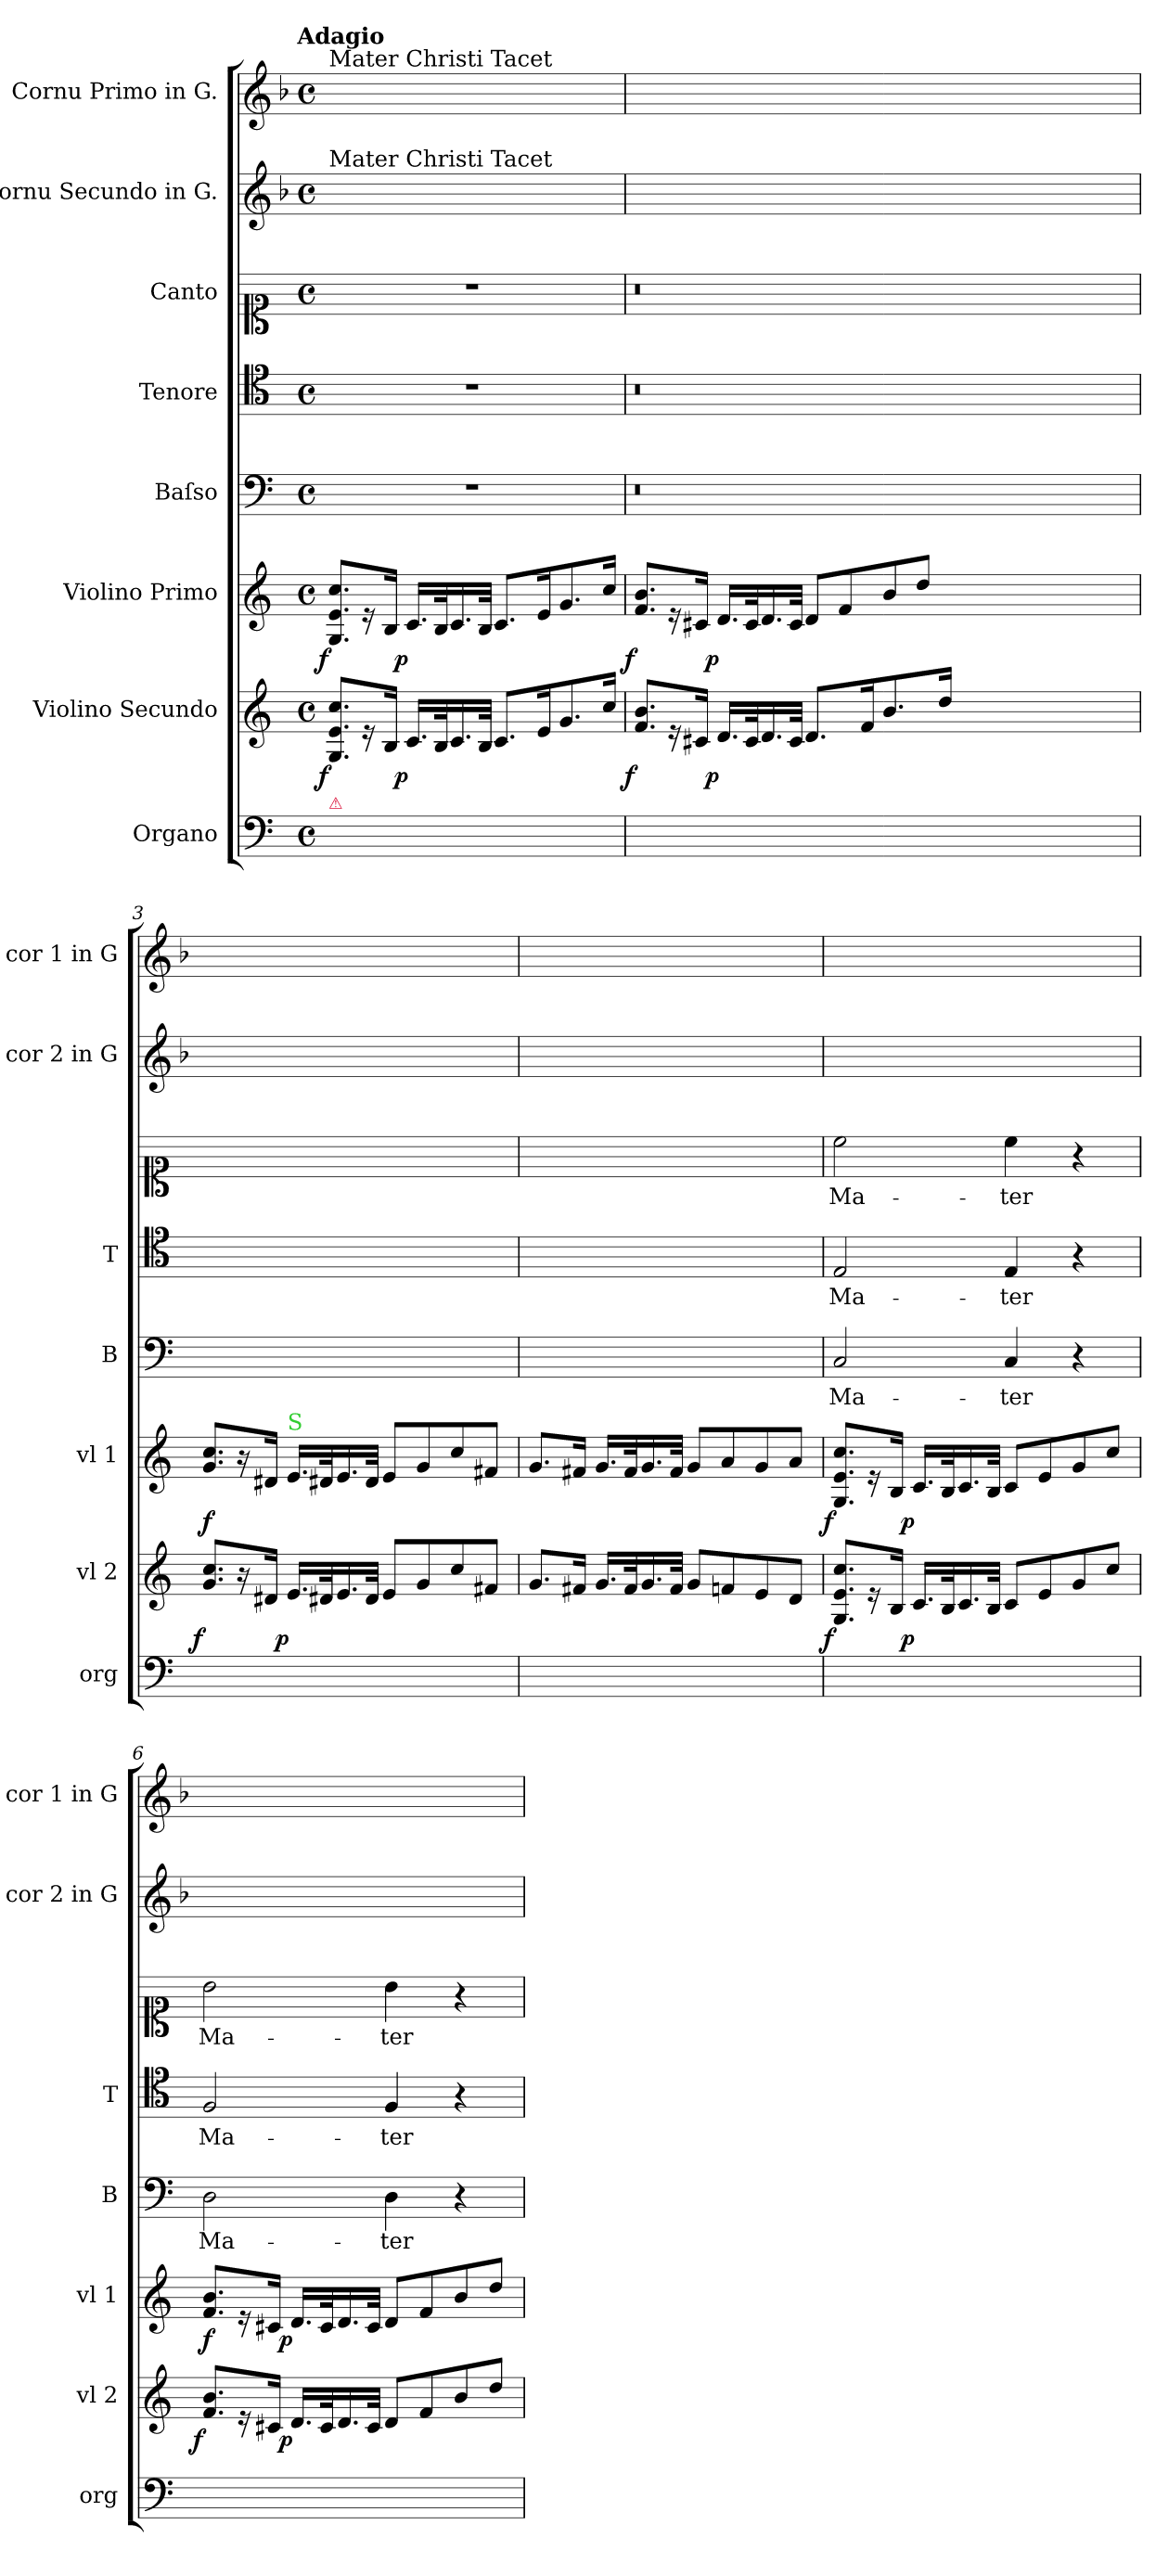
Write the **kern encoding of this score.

**kern	**kern	**dynam	**kern	**dynam	**kern	**text	**kern	**text	**kern	**text	**kern	**kern
*part8	*part7	*part7	*part6	*part6	*part5	*part5	*part4	*part4	*part3	*part3	*part2	*part1
*staff8	*staff7	*staff7	*staff6	*staff6	*staff5	*staff5	*staff4	*staff4	*staff3	*staff3	*staff2	*staff1
*I"Organo	*I"Violino Secundo	*	*I"Violino Primo	*	*I"Baſso	*	*I"Tenore	*	*I"Canto	*	*I"Cornu Secundo in G.	*I"Cornu Primo in G.
*I'org	*I'vl 2	*	*I'vl 1	*	*I'B	*	*I'T	*	*	*	*I'cor 2 in G	*I'cor 1 in G
*clefF4	*clefG2	*	*clefG2	*	*clefF4	*	*clefC4	*	*clefC1	*	*clefG2	*clefG2
*	*	*	*	*	*	*	*	*	*	*	*ITrd3c5	*ITrd3c5
*k[]	*k[]	*	*k[]	*	*k[]	*	*k[]	*	*k[]	*	*k[]	*k[]
*C:	*C:	*	*C:	*	*C:	*	*C:	*	*C:	*	*C:	*C:
!!LO:TX:omd:t=Adagio
*M4/4	*M4/4	*	*M4/4	*	*M4/4	*	*M4/4	*	*M4/4	*	*M4/4	*M4/4
*met(c)	*met(c)	*	*met(c)	*	*met(c)	*	*met(c)	*	*met(c)	*	*met(c)	*met(c)
*MM56	*MM56	*	*MM56	*	*MM56	*	*MM56	*	*MM56	*	*MM56	*MM56
=1	=1	=1	=1	=1	=1	=1	=1	=1	=1	=1	=1	=1
!	!	!	!	!	!	!	!	!	!	!	!	!LO:TX:a:t=Mater Christi Tacet
!	!	!	!	!	!	!	!	!	!	!	!LO:TX:a:t=Mater Christi Tacet	!
!LO:TX:a:color=crimson:t=⚠	!	!	!	!	!	!	!	!	!	!	!	!
!	!LO:N:vis=8.	!LO:DY:rj	!LO:N:vis=8.	!LO:DY:b:rj	!	!	!	!	!	!	!	!
1ryy	8G/ 8e/ 8cc/L	f	8G/ 8e/ 8cc/L	f	1r	.	1r	.	1r	.	1ryy	1ryy
.	16r	.	16r	.	.	.	.	.	.	.	.	.
.	16B/Jk	.	16B/Jk	.	.	.	.	.	.	.	.	.
!	!	!LO:DY:rj	!	!LO:DY:b:rj	!	!	!	!	!	!	!	!
.	16.c/LL	p	16.c/LL	p	.	.	.	.	.	.	.	.
.	32B/K	.	32B/K	.	.	.	.	.	.	.	.	.
.	16.c/	.	16.c/	.	.	.	.	.	.	.	.	.
.	32B/JJk	.	32B/JJk	.	.	.	.	.	.	.	.	.
.	8.c/L	.	8.c/L	.	.	.	.	.	.	.	.	.
.	16e/K	.	16e/K	.	.	.	.	.	.	.	.	.
.	8.g/	.	8.g/	.	.	.	.	.	.	.	.	.
.	16cc/Jk	.	16cc/Jk	.	.	.	.	.	.	.	.	.
=2	=2	=2	=2	=2	=2	=2	=2	=2	=2	=2	=2	=2
!	!LO:N:vis=8.	!LO:DY:rj	!LO:N:vis=8.	!LO:DY:b:rj	!	!	!	!	!	!	!	!
1ryy	8f/ 8b/L	f	8f/ 8b/L	f	0.r	.	0.r	.	0.r	.	1ryy	1ryy
.	16r	.	16r	.	.	.	.	.	.	.	.	.
.	16c#X/Jk	.	16c#X/Jk	.	.	.	.	.	.	.	.	.
!	!	!LO:DY:rj	!	!LO:DY:b:rj	!	!	!	!	!	!	!	!
.	16.d/LL	p	16.d/LL	p	.	.	.	.	.	.	.	.
.	32c#/K	.	32c#/K	.	.	.	.	.	.	.	.	.
.	16.d/	.	16.d/	.	.	.	.	.	.	.	.	.
.	32c#/JJk	.	32c#/JJk	.	.	.	.	.	.	.	.	.
.	8.d/L	.	8d/L	.	.	.	.	.	.	.	.	.
.	.	.	8f/	.	.	.	.	.	.	.	.	.
.	16f/K	.	.	.	.	.	.	.	.	.	.	.
.	8.b/	.	8b/	.	.	.	.	.	.	.	.	.
.	.	.	8dd/J	.	.	.	.	.	.	.	.	.
.	16dd/Jk	.	.	.	.	.	.	.	.	.	.	.
0ryy	0ryy	.	0ryy	.	.	.	.	.	.	.	0ryy	0ryy
=3	=3	=3	=3	=3	=3	=3	=3	=3	=3	=3	=3	=3
!	!LO:N:vis=8.	!LO:DY:rj	!LO:N:vis=8.	!LO:DY:b	!	!	!	!	!	!	!	!
1ryy	8g/ 8cc/L	f	8g/ 8cc/L	f	1ryy	.	1ryy	.	1ryy	.	1ryy	1ryy
.	16r	.	16r	.	.	.	.	.	.	.	.	.
.	16d#X/Jk	.	16d#X/Jk	.	.	.	.	.	.	.	.	.
!	!	!	!LO:TX:a:color=limegreen:t=S	!	!	!	!	!	!	!	!	!
!	!	!LO:DY:rj	!	!	!	!	!	!	!	!	!	!
.	16.e/LL	p	16.e/LL	.	.	.	.	.	.	.	.	.
.	32d#X/K	.	32d#X/K	.	.	.	.	.	.	.	.	.
.	16.e/	.	16.e/	.	.	.	.	.	.	.	.	.
.	32d#/JJk	.	32d#/JJk	.	.	.	.	.	.	.	.	.
.	8e/L	.	8e/L	.	.	.	.	.	.	.	.	.
.	8g/	.	8g/	.	.	.	.	.	.	.	.	.
.	8cc/	.	8cc/	.	.	.	.	.	.	.	.	.
.	8f#X/J	.	8f#X/J	.	.	.	.	.	.	.	.	.
=4	=4	=4	=4	=4	=4	=4	=4	=4	=4	=4	=4	=4
1ryy	8.g/L	.	8.g/L	.	1ryy	.	1ryy	.	1ryy	.	1ryy	1ryy
.	16f#X/Jk	.	16f#X/Jk	.	.	.	.	.	.	.	.	.
.	16.g/LL	.	16.g/LL	.	.	.	.	.	.	.	.	.
.	32f#/K	.	32f#/K	.	.	.	.	.	.	.	.	.
.	16.g/	.	16.g/	.	.	.	.	.	.	.	.	.
.	32f#/JJk	.	32f#/JJk	.	.	.	.	.	.	.	.	.
.	8g/L	.	8g/L	.	.	.	.	.	.	.	.	.
.	8fn/	.	8a/	.	.	.	.	.	.	.	.	.
.	8e/	.	8g/	.	.	.	.	.	.	.	.	.
.	8d/J	.	8a/J	.	.	.	.	.	.	.	.	.
=5	=5	=5	=5	=5	=5	=5	=5	=5	=5	=5	=5	=5
!	!LO:N:vis=8.	!LO:DY:rj	!LO:N:vis=8.	!LO:DY:b:rj	!	!	!	!	!	!	!	!
1ryy	8G/ 8e/ 8cc/L	f	8G/ 8e/ 8cc/L	f	2C/	Ma-	2E/	Ma-	2cc\	Ma-	1ryy	1ryy
.	16r	.	16r	.	.	.	.	.	.	.	.	.
.	16B/Jk	.	16B/Jk	.	.	.	.	.	.	.	.	.
!	!	!LO:DY:rj	!	!LO:DY:b:rj	!	!	!	!	!	!	!	!
.	16.c/LL	p	16.c/LL	p	.	.	.	.	.	.	.	.
.	32B/K	.	32B/K	.	.	.	.	.	.	.	.	.
.	16.c/	.	16.c/	.	.	.	.	.	.	.	.	.
.	32B/JJk	.	32B/JJk	.	.	.	.	.	.	.	.	.
.	8c/L	.	8c/L	.	4C/	-ter	4E/	-ter	4cc\	-ter	.	.
.	8e/	.	8e/	.	.	.	.	.	.	.	.	.
.	8g/	.	8g/	.	4r	.	4r	.	4r	.	.	.
.	8cc/J	.	8cc/J	.	.	.	.	.	.	.	.	.
=6	=6	=6	=6	=6	=6	=6	=6	=6	=6	=6	=6	=6
!	!LO:N:vis=8.	!LO:DY:rj	!LO:N:vis=8.	!LO:DY:b	!	!LO:LY:i	!	!LO:LY:i	!	!LO:LY:i	!	!
1ryy	8f/ 8b/L	f	8f/ 8b/L	f	2D\	Ma-	2F/	Ma-	2b\	Ma-	1ryy	1ryy
.	16r	.	16r	.	.	.	.	.	.	.	.	.
.	16c#X/Jk	.	16c#X/Jk	.	.	.	.	.	.	.	.	.
!	!	!LO:DY:rj	!	!LO:DY:b:rj	!	!	!	!	!	!	!	!
.	16.d/LL	p	16.d/LL	p	.	.	.	.	.	.	.	.
.	32c#/K	.	32c#/K	.	.	.	.	.	.	.	.	.
.	16.d/	.	16.d/	.	.	.	.	.	.	.	.	.
.	32c#/JJk	.	32c#/JJk	.	.	.	.	.	.	.	.	.
!	!	!	!	!	!	!LO:LY:i	!	!LO:LY:i	!	!LO:LY:i	!	!
.	8d/L	.	8d/L	.	4D\	-ter	4F/	-ter	4b\	-ter	.	.
.	8f/	.	8f/	.	.	.	.	.	.	.	.	.
.	8b/	.	8b/	.	4r	.	4r	.	4r	.	.	.
.	8dd/J	.	8dd/J	.	.	.	.	.	.	.	.	.
=	=	=	=	=	=	=	=	=	=	=	=	=
*-	*-	*-	*-	*-	*-	*-	*-	*-	*-	*-	*-	*-
